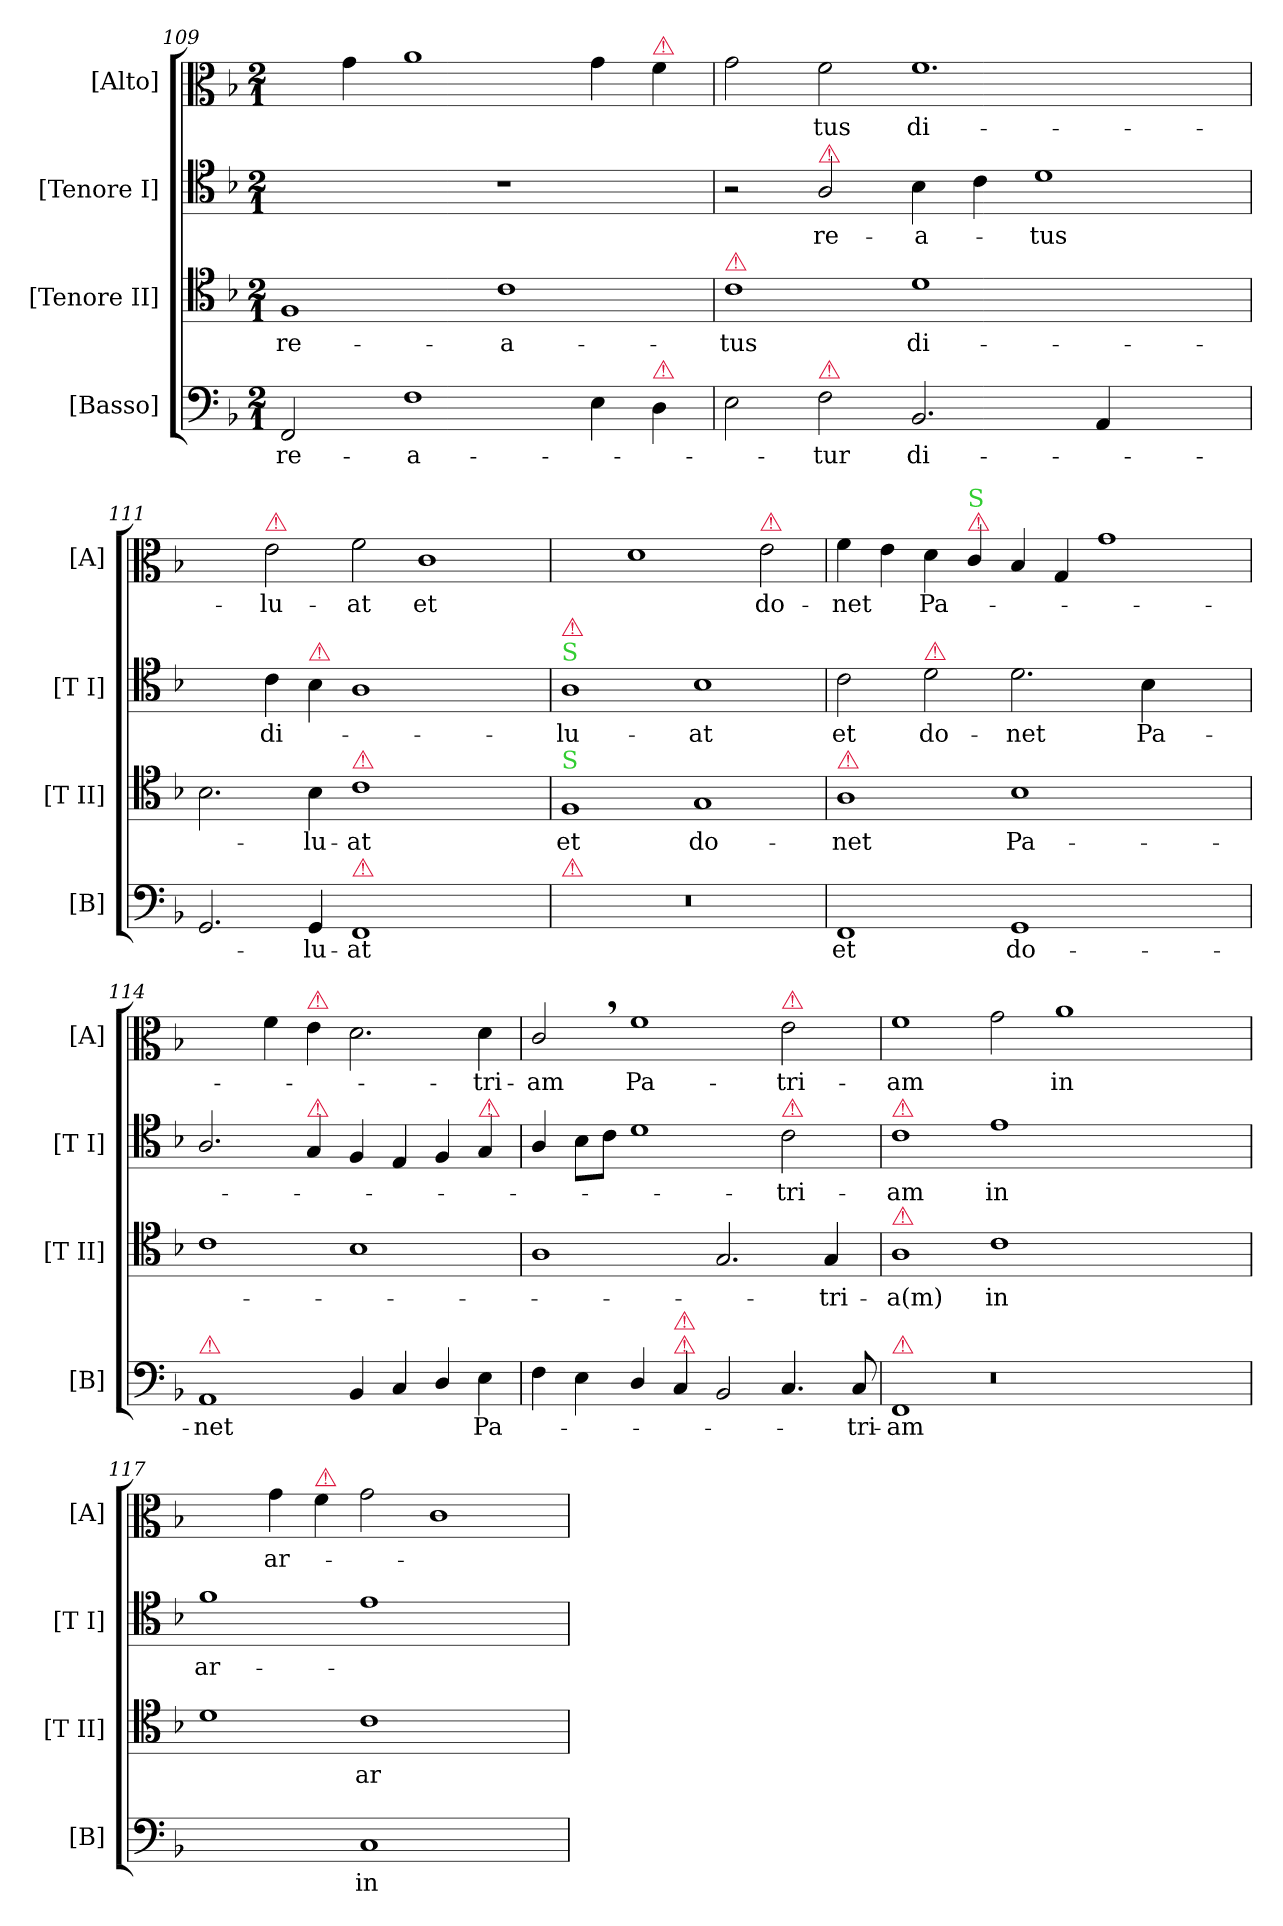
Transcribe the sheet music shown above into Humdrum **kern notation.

**kern	**text	**kern	**text	**kern	**text	**kern	**text
*part4	*part4	*part3	*part3	*part2	*part2	*part1	*part1
*staff4	*staff4	*staff3	*staff3	*staff2	*staff2	*staff1	*staff1
*I"[Basso]	*	*I"[Tenore II]	*	*I"[Tenore I]	*	*I"[Alto]	*
*I'[B]	*	*I'[T II]	*	*I'[T I]	*	*I'[A]	*
*clefF4	*	*clefC4	*	*clefC4	*	*clefC3	*
*k[b-]	*	*k[b-]	*	*k[b-]	*	*k[b-]	*
*M2/1	*	*M2/1	*	*M2/1	*	*M2/1	*
=109	=109	=109	=109	=109	=109	=109	=109
2FF/	re-	1F/	re-	1ryy	.	4ryy	.
.	.	.	.	.	.	4g\	.
1F\	-a-	.	.	.	.	1a\	.
.	.	1c\	-a-	1r	.	.	.
4E\	.	.	.	.	.	4g\	.
!	!	!	!	!	!	!LO:TX:a:color=crimson:t=⚠	!
!LO:TX:a:color=crimson:t=⚠	!	!	!	!	!	!	!
4D\	.	.	.	.	.	4f\	.
=110	=110	=110	=110	=110	=110	=110	=110
!	!	!LO:TX:a:color=crimson:t=⚠	!	!	!	!	!
2E\	.	1c\	-tus	2r	.	2g\	.
!	!	!	!	!LO:TX:a:color=crimson:t=⚠	!	!	!
!LO:TX:a:color=crimson:t=⚠	!	!	!	!	!	!	!
2F\	-tur	.	.	2A/	re-	2f\	-tus
2.BB-/	di-	1d\	di-	4B-\	-a-	1.f\	di-
.	.	.	.	4c\	.	.	.
.	.	.	.	1d\	-tus	.	.
4AA/	.	.	.	.	.	.	.
2ryy	.	2ryy	.	.	.	.	.
=111	=111	=111	=111	=111	=111	=111	=111
2.GG/	.	2.B-\	.	2ryy	.	2ryy	.
!	!	!	!	!	!	!LO:TX:a:color=crimson:t=⚠	!
.	.	.	.	4c\	di-	2e\	-lu-
!	!	!	!	!LO:TX:a:color=crimson:t=⚠	!	!	!
4GG/	-lu-	4B-\	-lu-	4B-\	.	.	.
!	!	!LO:TX:a:color=crimson:t=⚠	!	!	!	!	!
!LO:TX:a:color=crimson:t=⚠	!	!	!	!	!	!	!
1FF/	-at	1c\	-at	1A\	.	2f\	-at
.	.	.	.	.	.	1c\	et
2ryy	.	2ryy	.	2ryy	.	.	.
=112	=112	=112	=112	=112	=112	=112	=112
!	!	!	!	!LO:TX:a:color=limegreen:t=S	!	!	!
!	!	!	!	!LO:TX:a:color=crimson:t=⚠	!	!	!
!	!	!LO:TX:a:color=limegreen:t=S	!	!	!	!	!
!LO:TX:a:color=crimson:t=⚠	!	!	!	!	!	!	!
0r	.	1F/	et	1A\	-lu-	2ryy	.
.	.	.	.	.	.	1d\	.
.	.	1G/	do-	1B-\	-at	.	.
!	!	!	!	!	!	!LO:TX:a:color=crimson:t=⚠	!
.	.	.	.	.	.	2e\	do-
=113	=113	=113	=113	=113	=113	=113	=113
!	!	!LO:TX:a:color=crimson:t=⚠	!	!	!	!	!
1FF/	et	1A\	-net	2c\	et	4f\	-net
.	.	.	.	.	.	4e\	.
!	!	!	!	!LO:TX:a:color=crimson:t=⚠	!	!	!
.	.	.	.	2d\	do-	4d\	Pa-
!	!	!	!	!	!	!LO:TX:a:color=crimson:t=⚠	!
!	!	!	!	!	!	!LO:TX:a:color=limegreen:t=S	!
.	.	.	.	.	.	4c/	.
1GG/	do-	1B-\	Pa-	2.d\	-net	4B-/	.
.	.	.	.	.	.	4G/	.
.	.	.	.	.	.	1g\	.
.	.	.	.	4B-\	Pa-	.	.
2ryy	.	2ryy	.	2ryy	.	.	.
=114	=114	=114	=114	=114	=114	=114	=114
!LO:TX:a:color=crimson:t=⚠	!	!	!	!	!	!	!
1AA/	-net	1c\	.	2.A/	.	2ryy	.
.	.	.	.	.	.	4f\	.
!	!	!	!	!	!	!LO:TX:a:color=crimson:t=⚠	!
!	!	!	!	!LO:TX:a:color=crimson:t=⚠	!	!	!
.	.	.	.	4G/	.	4e\	.
4BB-/	.	1B-\	.	4F/	.	2.d\	.
4C/	.	.	.	4E/	.	.	.
4D/	.	.	.	4F/	.	.	.
!	!	!	!	!LO:TX:a:color=crimson:t=⚠	!	!	!
4E\	Pa-	.	.	4G/	.	4d\	tri-
=115	=115	=115	=115	=115	=115	=115	=115
4F\	.	1A\	.	4A/	.	2c,/	-am
4E\	.	.	.	8B-\L	.	.	.
.	.	.	.	8c\J	.	.	.
4D/	.	.	.	1d\	.	1f\	Pa-
!LO:TX:a:color=crimson:t=⚠	!	!	!	!	!	!	!
!LO:TX:a:color=crimson:t=⚠	!	!	!	!	!	!	!
4C/	.	.	.	.	.	.	.
2BB-/	.	2.G/	.	.	.	.	.
!	!	!	!	!	!	!LO:TX:a:color=crimson:t=⚠	!
!	!	!	!	!LO:TX:a:color=crimson:t=⚠	!	!	!
4.C/	.	.	.	2c\	-tri-	2e\	-tri-
.	.	4G/	-tri-	.	.	.	.
8C/	-tri-	.	.	.	.	.	.
=116	=116	=116	=116	=116	=116	=116	=116
!	!	!	!	!LO:TX:a:color=crimson:t=⚠	!	!	!
!	!	!LO:TX:a:color=crimson:t=⚠	!	!	!	!	!
!LO:TX:a:color=crimson:t=⚠	!	!	!	!	!	!	!
1FF/	-am	1A\	-a(m)	1c\	-am	1f\	-am
0r	.	1c\	in	1e\	in	2g\	.
.	.	.	.	.	.	1a\	in
.	.	1ryy	.	1ryy	.	.	.
.	.	.	.	.	.	2ryy	.
=117	=117	=117	=117	=117	=117	=117	=117
1ryy	.	1d\	.	1f\	ar-	2ryy	.
.	.	.	.	.	.	4g\	ar-
!	!	!	!	!	!	!LO:TX:a:color=crimson:t=⚠	!
.	.	.	.	.	.	4f\	.
1C/	in	1c\	ar-	1e\	.	2g\	.
.	.	.	.	.	.	1c\	.
2ryy	.	2ryy	.	2ryy	.	.	.
=	=	=	=	=	=	=	=
*-	*-	*-	*-	*-	*-	*-	*-
